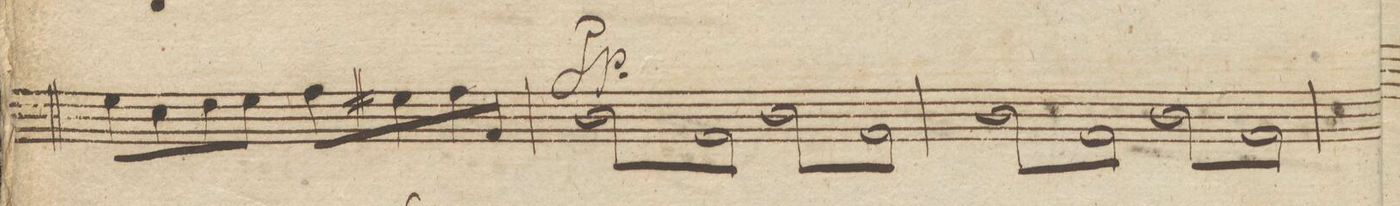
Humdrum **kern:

**kern	**dynam
*I"Viola.	*
*clefC3	*
*k[]	*
*met(c)	*
*M4/4	*
8f\L	.
8d\	.
8e\	.
8f\J	.
8g\L	.
8f#X\	.
8g\	.
8G/J	.
=44	=44
*tremolo	*
8c\L	fp
8G\	.
8c\	.
8G\J	.
8c\L	.
8G\	.
8c\	.
8G\J	.
=45	=45
8c\L	.
8G\	.
8c\	.
8G\J	.
8c\L	.
8G\	.
8c\	.
8G\J	.
=46	=46
*-	*-
